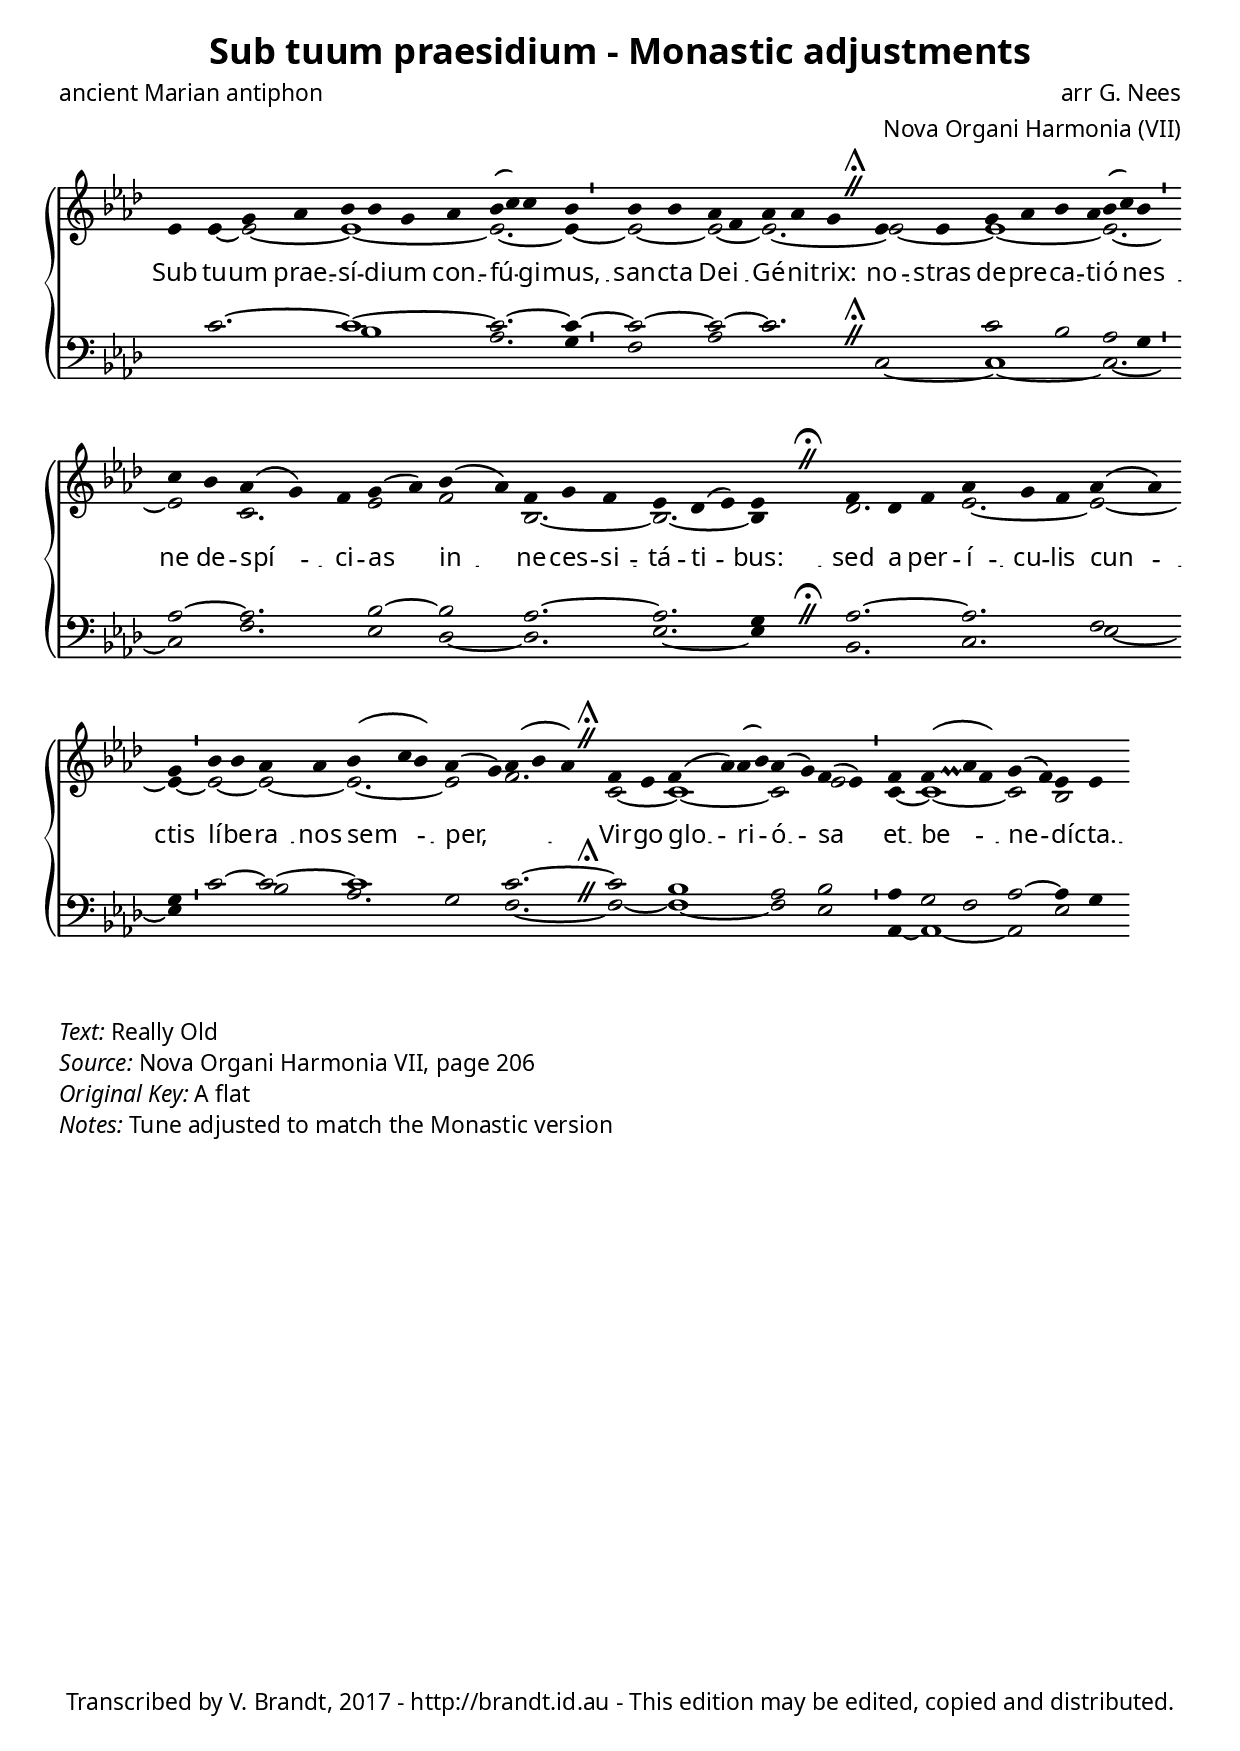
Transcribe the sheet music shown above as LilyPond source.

\version "2.18.2"

\include "gregorian.ly"

\paper
{
        #(set-paper-size "a4")
	#(define fonts
	 (make-pango-font-tree "LinuxLibertineO"
	 		       "Lucida Sans"
			       "Nimbus Mono"
			       (/ 20 20)))
    %indent = 0.0
    %line-width = 185 \mm
    %between-system-space = 5 \mm
    between-system-padding = #1
    ragged-bottom = ##t
    %top-margin = 0.1 \mm
    %bottom-margin = 0.1 \mm
    %foot-separation = 0.1 \mm
    %head-separation = 0.1 \mm
    %before-title-space = 0.1 \mm
    %between-title-space = 0.1 \mm
    %after-title-space = 0.1 \mm
    %paper-height = 32 \cm
    %print-page-number = ##t
    %print-first-page-number = ##t
    %ragged-last-bottom
    %horizontal-shift
    %system-count
    %left-margin
    %paper-width
    %printallheaders
    %systemSeparatorMarkup
}


%#(set-global-staff-size 23)

\header {
        title = "Sub tuum praesidium - Monastic adjustments"
        poet = "ancient Marian antiphon"
        meter = ""
        composer = "arr G. Nees"
        arranger = "Nova Organi Harmonia (VII)"
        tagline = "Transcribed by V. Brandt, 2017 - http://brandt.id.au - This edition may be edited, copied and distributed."
}

XinO = {
  \once \override NoteHead.stencil = #ly:text-interface::print
  \once \override NoteHead.text = \markup {
   % \combine
    %  \halign #-0.7 \draw-circle #0.85 #0.2 ##f
      \musicglyph #"scripts.prall"
  }
}

global = {
       \key aes \major
}

chant = \relative c' {
%  \set Score.timing = ##f
        \voiceOne
        ees ees g aes bes bes g aes bes( c) c bes \divisioMinima
        bes bes aes f aes aes g \divisioMaior
        ees ees g aes bes aes bes( c) bes \divisioMinima
        c bes aes( g) f g( aes) bes( aes) f g f ees des( ees) ees \divisioMaxima
        f des f aes g f aes( aes) g \divisioMinima
        bes bes aes aes bes( c bes) aes( g) aes( bes aes) \divisioMaior
        f ees f( aes) aes( bes) aes( g) f( ees) \divisioMinima
        f f( \XinO g aes f) g( f) ees ees
        \finalis
        } 	

alt = \relative c' {
       \voiceTwo
       s4 ees~ ees2~ ees1~ ees2.~ ees4~
       ees2~ ees2~ ees2.~
       ees2~ ees1~ ees2.~
       ees2 c2. ees2 f bes,2.~ bes2.~ bes4
       des2. ees2.~ ees2~ ees4~
       ees2~ ees~ ees2.~ ees2 f2.
       c2~ c1~ c2 ees
       c4~ c1~ c2 bes2
       }

ten = \relative c' {
       \voiceThree
       s4 c2.~ c1~ c2.~ c4~ \divisioMinima
       c2~ c~ c2. \divisioMaior
       s2 c2 bes aes g4 \divisioMinima
       aes2~ aes2. bes2~ bes aes2.~ aes2. g4 \divisioMaxima
       aes2.~ aes f2 g4 \divisioMinima
       c2~ c~ c1~ s4 c2.~ \divisioMaior
       c2 bes1 aes2 bes \divisioMinima
       aes4 g2 f aes~ aes4 g \finalis
       }

bass = \relative c' {
       \voiceFour
       s1 bes1 aes2. g4
       f2 aes c2.
       c,2~ c1~ c2.~
       c2 f2. ees2 des~ des2. ees2.~ ees4
       bes2. c ees2~ ees4
       s2 bes'2 aes2. g2 f2.~
       f2~ f1~ f2 ees
       aes,4~ aes1~ aes2 ees'2
       }

verba = \lyricmode {
Sub tu -- um prae -- sí -- di -- um con -- fú -- gi -- mus,
san -- cta De -- i Gé -- ni -- trix:
no -- stras de -- pre -- ca -- ti -- ó -- nes
ne de -- spí -- ci -- as in ne -- ces -- si -- tá -- ti -- bus:
sed a per -- í -- cu -- lis cun -- ctis
lí -- be -- ra nos sem -- per, _
Vir -- go glo -- ri -- ó -- sa
et be -- ne -- dí -- cta.
       }


\score {
%        \transpose bes g
        <<
	\new GrandStaff <<
	    \set Score.midiInstrument = "Pipe Organ"
	    %\set Score.midiInstrument = "Choir Aahs"
	\new Staff = "plainchant" <<
          \clef treble
          \global 
          \new Voice = "melody" \chant
	  \new Lyrics \lyricsto "melody" \verba
          \new Voice = "alto" << \alt >>
                  >>
	\new Staff = bass <<
          \global
             \clef bass
            \new Voice = "tenors" << \ten >> 
            \new Voice = "bass" << \bass >>
	  >>
        >>
        >>
	\midi { }
	\layout{
            \context {
               \Staff
               \remove "Time_signature_engraver"
               \hide BarLine
               \override Beam #'transparent = ##t
               \override Stem #'transparent = ##t
             }
            \context {
                \GrandStaff
                \remove "Span_bar_engraver"
            }
            \context {
               \Lyrics
               \consists "Bar_engraver"
             }
             \context {
               \Score
               barAlways = ##t
             }
	}
}

 

\markup
{
    \column
    {
	\line{\italic Text: Really Old}
%%\line{\italic Music: }
%	\line{\italic Arrangement: G. Nees (?)}
%	%\line{\italic {Words and Music:} }
%	%\line{\italic {Tune Name:} }
%	%\line{\italic {Poetic Meter:} }
	\line{\italic Source: Nova Organi Harmonia VII, page 206}
        \line{\italic {Original Key:} A flat}
        \line{\italic {Notes:} Tune adjusted to match the Monastic version}
 }
}
